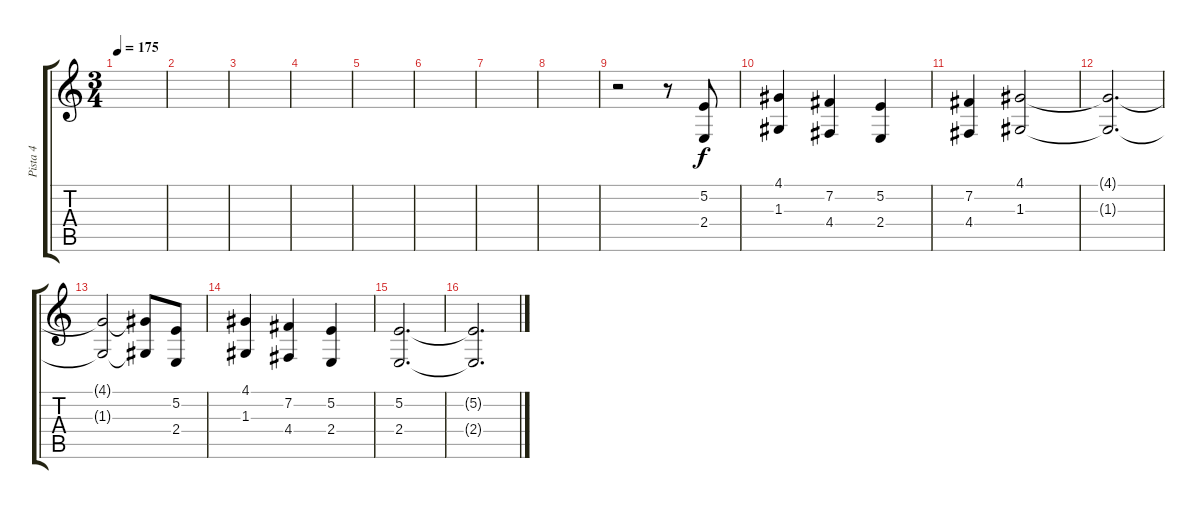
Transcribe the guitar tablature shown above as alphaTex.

\track ("Pista 4" "Pista 4") {instrument electricgrandpiano}
\staff {score tabs}
\tuning (E4 B3 G3 D3 A2 E2) {hide}
\ts (3 4)
\tempo 175
\clef g2
\ks c
|
|
|
|
|
|
|
|
r.2 r.8 (5.2 2.4).8 |
(4.1 1.3).4 (7.2 4.4).4 (5.2 2.4).4 |
(7.2 4.4).4 (4.1 1.3).2 |
(4.1{t} 1.3{t}).2{d} |
(4.1{t} 1.3{t}).2 (4.1{t} 1.3{t}).8 (5.2 2.4).8 |
(4.1 1.3).4 (7.2 4.4).4 (5.2 2.4).4 |
(5.2 2.4).2{d} |
(5.2{t} 2.4{t}).2{d}
